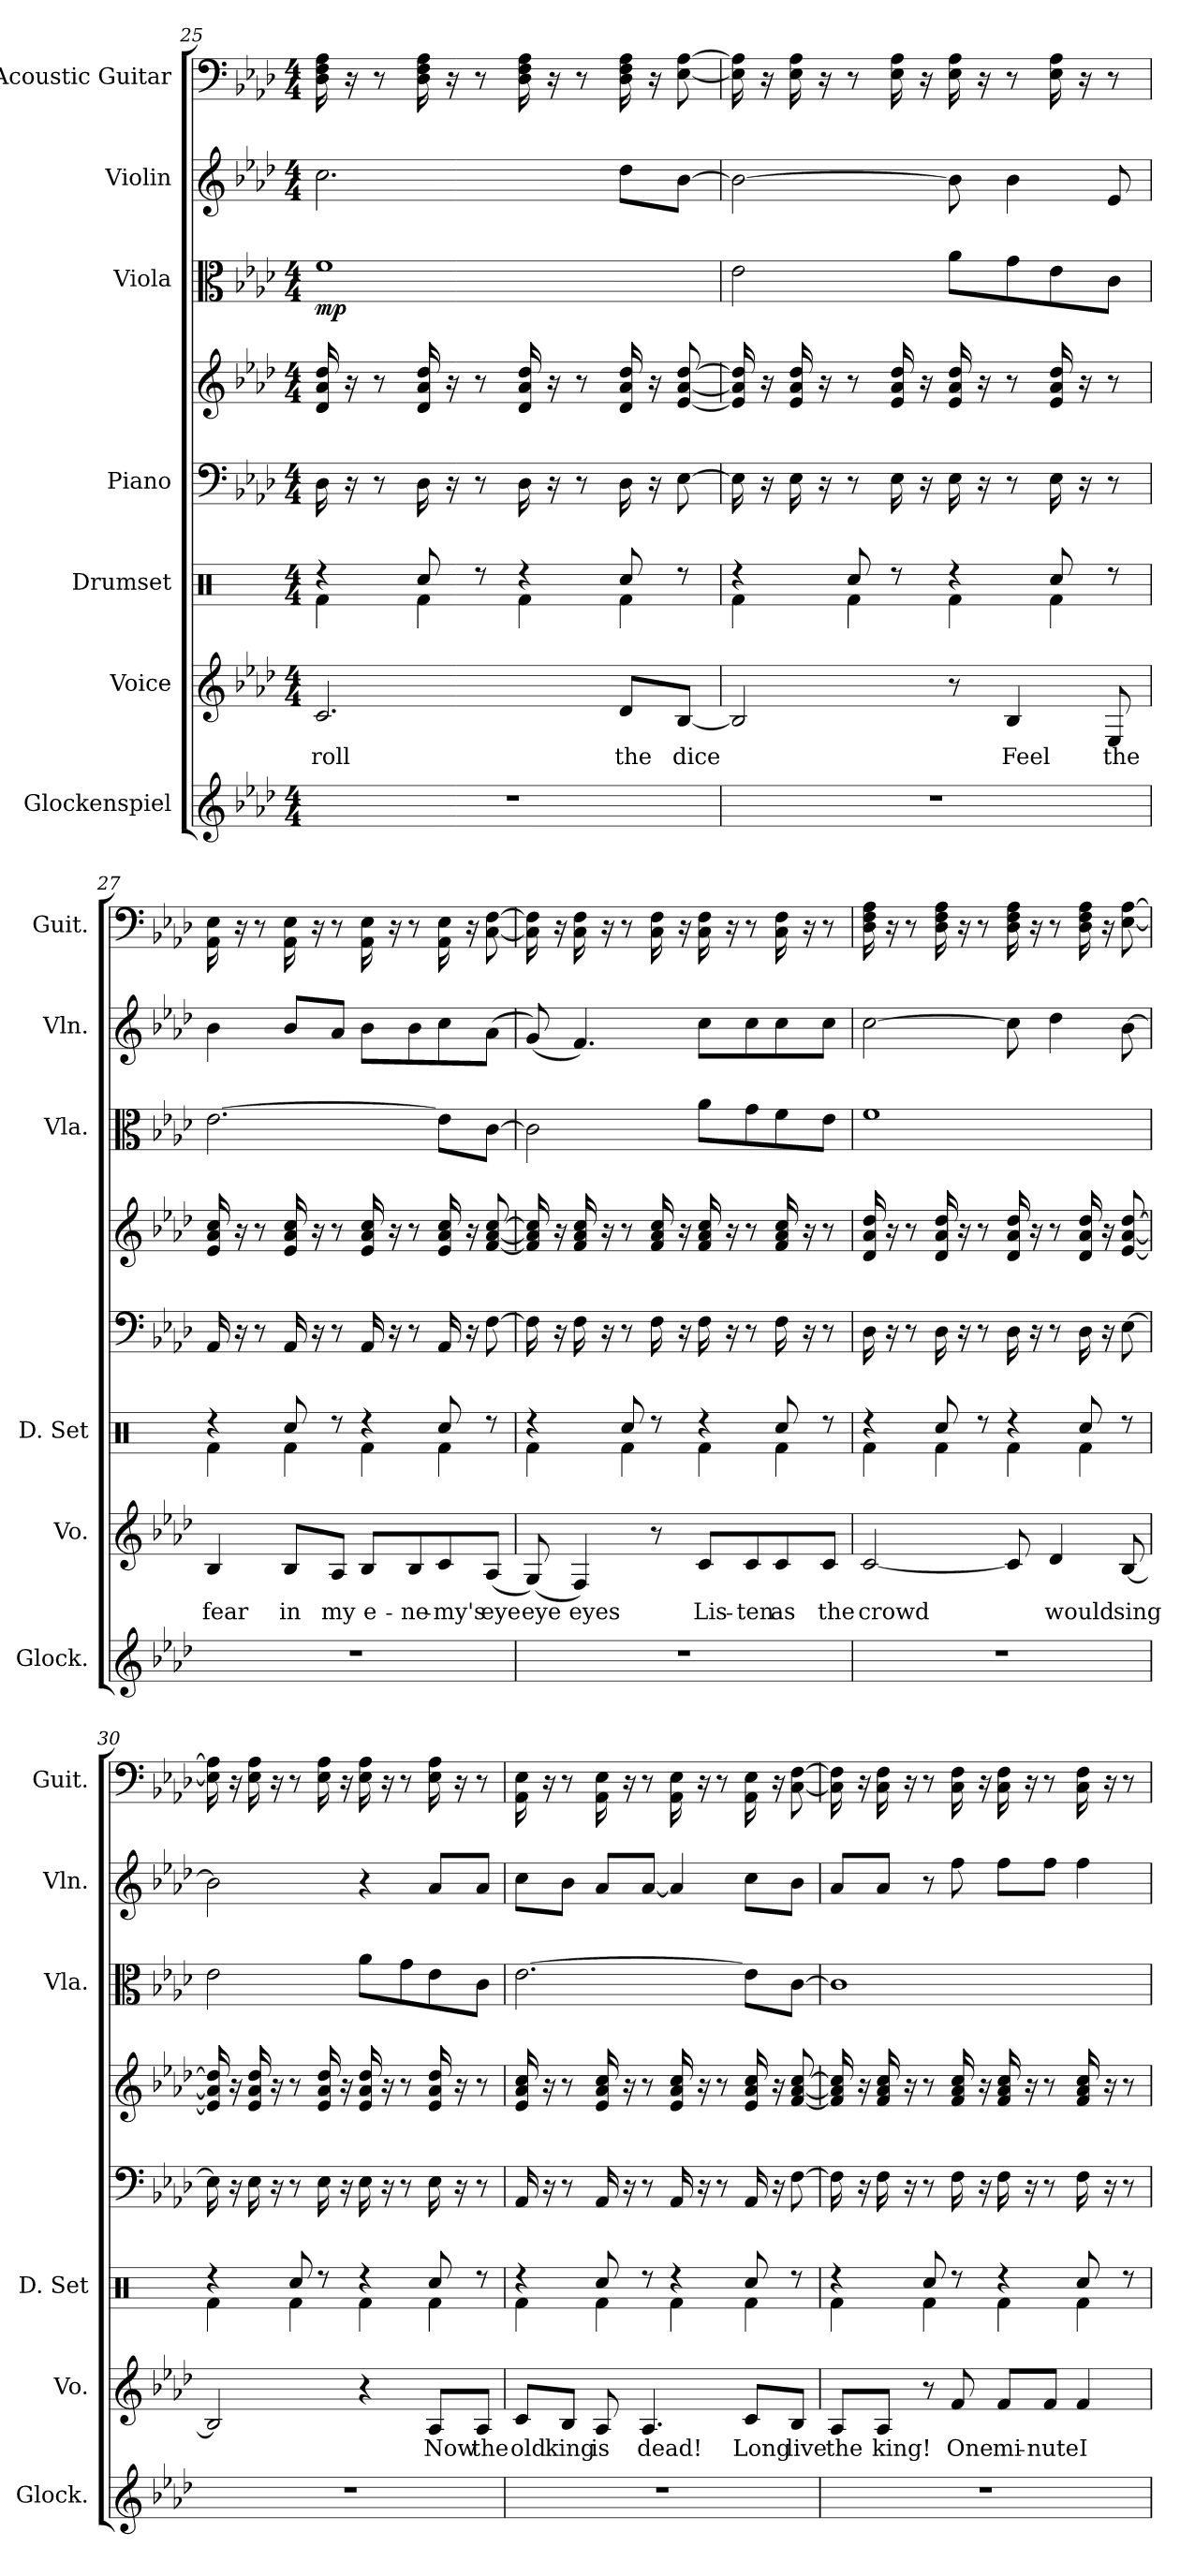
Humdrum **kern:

**kern	**kern	**text	**kern	**kern	**kern	**kern	**dynam	**kern	**kern
*part7	*part6	*part6	*part5	*part4	*part4	*part3	*part3	*part2	*part1
*staff8	*staff7	*staff7	*staff6	*staff5	*staff4	*staff3	*staff3	*staff2	*staff1
*I"Glockenspiel	*I"Voice	*	*I"Drumset	*I"Piano	*	*I"Viola	*	*I"Violin	*I"Acoustic Guitar
*I'Glock.	*I'Vo.	*	*I'D. Set	*	*	*I'Vla.	*	*I'Vln.	*I'Guit.
!!LO:PB:g=z
*clefG2	*clefG2	*	*clefX	*clefF4	*clefG2	*clefC3	*	*clefG2	*
*ITrd-14c-24	*	*	*	*	*	*	*	*	*
*k[b-e-a-d-]	*k[b-e-a-d-]	*	*k[]	*k[b-e-a-d-]	*k[b-e-a-d-]	*k[b-e-a-d-]	*	*k[b-e-a-d-]	*k[b-e-a-d-]
*M4/4	*M4/4	*	*M4/4	*M4/4	*M4/4	*M4/4	*	*M4/4	*M4/4
=25	=25	=25	=25	=25	=25	=25	=25	=25	=25
!	!	!LO:LY:b	!	!	!	!	!LO:DY:b	!	!
*	*	*	*^	*	*	*	*	*	*
1r	2.c/	roll	4r	4Rf\	16D-\	16d-/ 16a-/ 16dd-/	1f	mp	2.cc\	16D-\ 16F\ 16A-\
.	.	.	.	.	16r	16r	.	.	.	16r
.	.	.	.	.	8r	8r	.	.	.	8r
.	.	.	8Rcc/	4Rf\	16D-\	16d-/ 16a-/ 16dd-/	.	.	.	16D-\ 16F\ 16A-\
.	.	.	.	.	16r	16r	.	.	.	16r
.	.	.	8r	.	8r	8r	.	.	.	8r
.	.	.	4r	4Rf\	16D-\	16d-/ 16a-/ 16dd-/	.	.	.	16D-\ 16F\ 16A-\
.	.	.	.	.	16r	16r	.	.	.	16r
.	.	.	.	.	8r	8r	.	.	.	8r
!	!	!LO:LY:b	!	!	!	!	!	!	!	!
.	8d-/L	the	8Rcc/	4Rf\	16D-\	16d-/ 16a-/ 16dd-/	.	.	8dd-\L	16D-\ 16F\ 16A-\
.	.	.	.	.	16r	16r	.	.	.	16r
!	!	!LO:LY:b	!	!	!	!	!	!	!	!
.	[8B-/J	dice	8r	.	[8E-\	[8e-/ [8a-/ [8dd-/	.	.	[8b-\J	[8E-\ [8A-\
=26	=26	=26	=26	=26	=26	=26	=26	=26	=26	=26
1r	2B-/]	.	4r	4Rf\	16E-\]	16e-/] 16a-/] 16dd-/]	2e-\	.	2b-\_	16E-\] 16A-\]
.	.	.	.	.	16r	16r	.	.	.	16r
.	.	.	.	.	16E-\	16e-/ 16a-/ 16dd-/	.	.	.	16E-\ 16A-\
.	.	.	.	.	16r	16r	.	.	.	16r
.	.	.	8Rcc/	4Rf\	8r	8r	.	.	.	8r
.	.	.	8r	.	16E-\	16e-/ 16a-/ 16dd-/	.	.	.	16E-\ 16A-\
.	.	.	.	.	16r	16r	.	.	.	16r
.	8r	.	4r	4Rf\	16E-\	16e-/ 16a-/ 16dd-/	8a-\L	.	8b-\]	16E-\ 16A-\
.	.	.	.	.	16r	16r	.	.	.	16r
!	!	!LO:LY:b	!	!	!	!	!	!	!	!
.	4B-/	Feel	.	.	8r	8r	8g\	.	4b-\	8r
.	.	.	8Rcc/	4Rf\	16E-\	16e-/ 16a-/ 16dd-/	8e-\	.	.	16E-\ 16A-\
.	.	.	.	.	16r	16r	.	.	.	16r
!	!	!LO:LY:b	!	!	!	!	!	!	!	!
.	8E-/	the	8r	.	8r	8r	8c\J	.	8e-/	8r
!!LO:PB:g=z
=27	=27	=27	=27	=27	=27	=27	=27	=27	=27	=27
!	!	!LO:LY:b	!	!	!	!	!	!	!	!
1r	4B-/	fear	4r	4Rf\	16AA-/	16e-/ 16a-/ 16cc/	[2.e-\	.	4b-\	16AA-\ 16E-\
.	.	.	.	.	16r	16r	.	.	.	16r
.	.	.	.	.	8r	8r	.	.	.	8r
!	!	!LO:LY:b	!	!	!	!	!	!	!	!
.	8B-/L	in	8Rcc/	4Rf\	16AA-/	16e-/ 16a-/ 16cc/	.	.	8b-/L	16AA-\ 16E-\
.	.	.	.	.	16r	16r	.	.	.	16r
!	!	!LO:LY:b	!	!	!	!	!	!	!	!
.	8A-/J	my	8r	.	8r	8r	.	.	8a-/J	8r
!	!	!LO:LY:b	!	!	!	!	!	!	!	!
.	8B-/L	e-	4r	4Rf\	16AA-/	16e-/ 16a-/ 16cc/	.	.	8b-\L	16AA-\ 16E-\
.	.	.	.	.	16r	16r	.	.	.	16r
!	!	!LO:LY:b	!	!	!	!	!	!	!	!
.	8B-/	-ne-	.	.	8r	8r	.	.	8b-\	8r
!	!	!LO:LY:b	!	!	!	!	!	!	!	!
.	8c/	-my's	8Rcc/	4Rf\	16AA-/	16e-/ 16a-/ 16cc/	8e-\L]	.	8cc\	16AA-\ 16E-\
.	.	.	.	.	16r	16r	.	.	.	16r
!	!	!LO:LY:b	!	!	!	!	!	!	!	!
.	(<8A-/J	eye	8r	.	[8F\	[8f/ [8a-/ [8cc/	[8c\J	.	(>8a-\J	[8C\ [8F\
=28	=28	=28	=28	=28	=28	=28	=28	=28	=28	=28
!	!	!LO:LY:b	!	!	!	!	!	!	!	!
1r	(<8G/)	eye	4r	4Rf\	16F\]	16f/] 16a-/] 16cc/]	2c\]	.	(<8g/)	16C\] 16F\]
.	.	.	.	.	16r	16r	.	.	.	16r
!	!	!LO:LY:b	!	!	!	!	!	!	!	!
.	4F/)	eyes	.	.	16F\	16f/ 16a-/ 16cc/	.	.	4.f/)	16C\ 16F\
.	.	.	.	.	16r	16r	.	.	.	16r
.	.	.	8Rcc/	4Rf\	8r	8r	.	.	.	8r
.	8r	.	8r	.	16F\	16f/ 16a-/ 16cc/	.	.	.	16C\ 16F\
.	.	.	.	.	16r	16r	.	.	.	16r
!	!	!LO:LY:b	!	!	!	!	!	!	!	!
.	8c/L	Lis-	4r	4Rf\	16F\	16f/ 16a-/ 16cc/	8a-\L	.	8cc\L	16C\ 16F\
.	.	.	.	.	16r	16r	.	.	.	16r
!	!	!LO:LY:b	!	!	!	!	!	!	!	!
.	8c/	-ten	.	.	8r	8r	8g\	.	8cc\	8r
!	!	!LO:LY:b	!	!	!	!	!	!	!	!
.	8c/	as	8Rcc/	4Rf\	16F\	16f/ 16a-/ 16cc/	8f\	.	8cc\	16C\ 16F\
.	.	.	.	.	16r	16r	.	.	.	16r
!	!	!LO:LY:b	!	!	!	!	!	!	!	!
.	8c/J	the	8r	.	8r	8r	8e-\J	.	8cc\J	8r
!!LO:PB:g=z
=29	=29	=29	=29	=29	=29	=29	=29	=29	=29	=29
!	!	!LO:LY:b	!	!	!	!	!	!	!	!
1r	[2c/	crowd	4r	4Rf\	16D-\	16d-/ 16a-/ 16dd-/	1f	.	[2cc\	16D-\ 16F\ 16A-\
.	.	.	.	.	16r	16r	.	.	.	16r
.	.	.	.	.	8r	8r	.	.	.	8r
.	.	.	8Rcc/	4Rf\	16D-\	16d-/ 16a-/ 16dd-/	.	.	.	16D-\ 16F\ 16A-\
.	.	.	.	.	16r	16r	.	.	.	16r
.	.	.	8r	.	8r	8r	.	.	.	8r
.	8c/]	.	4r	4Rf\	16D-\	16d-/ 16a-/ 16dd-/	.	.	8cc\]	16D-\ 16F\ 16A-\
.	.	.	.	.	16r	16r	.	.	.	16r
!	!	!LO:LY:b	!	!	!	!	!	!	!	!
.	4d-/	would	.	.	8r	8r	.	.	4dd-\	8r
.	.	.	8Rcc/	4Rf\	16D-\	16d-/ 16a-/ 16dd-/	.	.	.	16D-\ 16F\ 16A-\
.	.	.	.	.	16r	16r	.	.	.	16r
!	!	!LO:LY:b	!	!	!	!	!	!	!	!
.	[8B-/	sing	8r	.	[8E-\	[8e-/ [8a-/ [8dd-/	.	.	[8b-\	[8E-\ [8A-\
=30	=30	=30	=30	=30	=30	=30	=30	=30	=30	=30
1r	2B-/]	.	4r	4Rf\	16E-\]	16e-/] 16a-/] 16dd-/]	2e-\	.	2b-\]	16E-\] 16A-\]
.	.	.	.	.	16r	16r	.	.	.	16r
.	.	.	.	.	16E-\	16e-/ 16a-/ 16dd-/	.	.	.	16E-\ 16A-\
.	.	.	.	.	16r	16r	.	.	.	16r
.	.	.	8Rcc/	4Rf\	8r	8r	.	.	.	8r
.	.	.	8r	.	16E-\	16e-/ 16a-/ 16dd-/	.	.	.	16E-\ 16A-\
.	.	.	.	.	16r	16r	.	.	.	16r
.	4r	.	4r	4Rf\	16E-\	16e-/ 16a-/ 16dd-/	8a-\L	.	4r	16E-\ 16A-\
.	.	.	.	.	16r	16r	.	.	.	16r
.	.	.	.	.	8r	8r	8g\	.	.	8r
!	!	!LO:LY:b	!	!	!	!	!	!	!	!
.	8A-/L	Now	8Rcc/	4Rf\	16E-\	16e-/ 16a-/ 16dd-/	8e-\	.	8a-/L	16E-\ 16A-\
.	.	.	.	.	16r	16r	.	.	.	16r
!	!	!LO:LY:b	!	!	!	!	!	!	!	!
.	8A-/J	the	8r	.	8r	8r	8c\J	.	8a-/J	8r
!!LO:PB:g=z
=31	=31	=31	=31	=31	=31	=31	=31	=31	=31	=31
!	!	!LO:LY:b	!	!	!	!	!	!	!	!
1r	8c/L	old	4r	4Rf\	16AA-/	16e-/ 16a-/ 16cc/	[2.e-\	.	8cc\L	16AA-\ 16E-\
.	.	.	.	.	16r	16r	.	.	.	16r
!	!	!LO:LY:b	!	!	!	!	!	!	!	!
.	8B-/J	king	.	.	8r	8r	.	.	8b-\J	8r
!	!	!LO:LY:b	!	!	!	!	!	!	!	!
.	8A-/	is	8Rcc/	4Rf\	16AA-/	16e-/ 16a-/ 16cc/	.	.	8a-/L	16AA-\ 16E-\
.	.	.	.	.	16r	16r	.	.	.	16r
!	!	!LO:LY:b	!	!	!	!	!	!	!	!
.	4.A-/	dead!	8r	.	8r	8r	.	.	[8a-/J	8r
.	.	.	4r	4Rf\	16AA-/	16e-/ 16a-/ 16cc/	.	.	4a-/]	16AA-\ 16E-\
.	.	.	.	.	16r	16r	.	.	.	16r
.	.	.	.	.	8r	8r	.	.	.	8r
!	!	!LO:LY:b	!	!	!	!	!	!	!	!
.	8c/L	Long	8Rcc/	4Rf\	16AA-/	16e-/ 16a-/ 16cc/	8e-\L]	.	8cc\L	16AA-\ 16E-\
.	.	.	.	.	16r	16r	.	.	.	16r
!	!	!LO:LY:b	!	!	!	!	!	!	!	!
.	8B-/J	live	8r	.	[8F\	[8f/ [8a-/ [8cc/	[8c\J	.	8b-\J	[8C\ [8F\
=32	=32	=32	=32	=32	=32	=32	=32	=32	=32	=32
!	!	!LO:LY:b	!	!	!	!	!	!	!	!
1r	8A-/L	the	4r	4Rf\	16F\]	16f/] 16a-/] 16cc/]	1c]	.	8a-/L	16C\] 16F\]
.	.	.	.	.	16r	16r	.	.	.	16r
!	!	!LO:LY:b	!	!	!	!	!	!	!	!
.	8A-/J	king!	.	.	16F\	16f/ 16a-/ 16cc/	.	.	8a-/J	16C\ 16F\
.	.	.	.	.	16r	16r	.	.	.	16r
.	8r	.	8Rcc/	4Rf\	8r	8r	.	.	8r	8r
!	!	!LO:LY:b	!	!	!	!	!	!	!	!
.	8f/	One	8r	.	16F\	16f/ 16a-/ 16cc/	.	.	8ff\	16C\ 16F\
.	.	.	.	.	16r	16r	.	.	.	16r
!	!	!LO:LY:b	!	!	!	!	!	!	!	!
.	8f/L	mi-	4r	4Rf\	16F\	16f/ 16a-/ 16cc/	.	.	8ff\L	16C\ 16F\
.	.	.	.	.	16r	16r	.	.	.	16r
!	!	!LO:LY:b	!	!	!	!	!	!	!	!
.	8f/J	-nute	.	.	8r	8r	.	.	8ff\J	8r
!	!	!LO:LY:b	!	!	!	!	!	!	!	!
.	4f/	I	8Rcc/	4Rf\	16F\	16f/ 16a-/ 16cc/	.	.	4ff\	16C\ 16F\
.	.	.	.	.	16r	16r	.	.	.	16r
.	.	.	8r	.	8r	8r	.	.	.	8r
*	*	*	*v	*v	*	*	*	*	*	*
=	=	=	=	=	=	=	=	=	=
*-	*-	*-	*-	*-	*-	*-	*-	*-	*-
